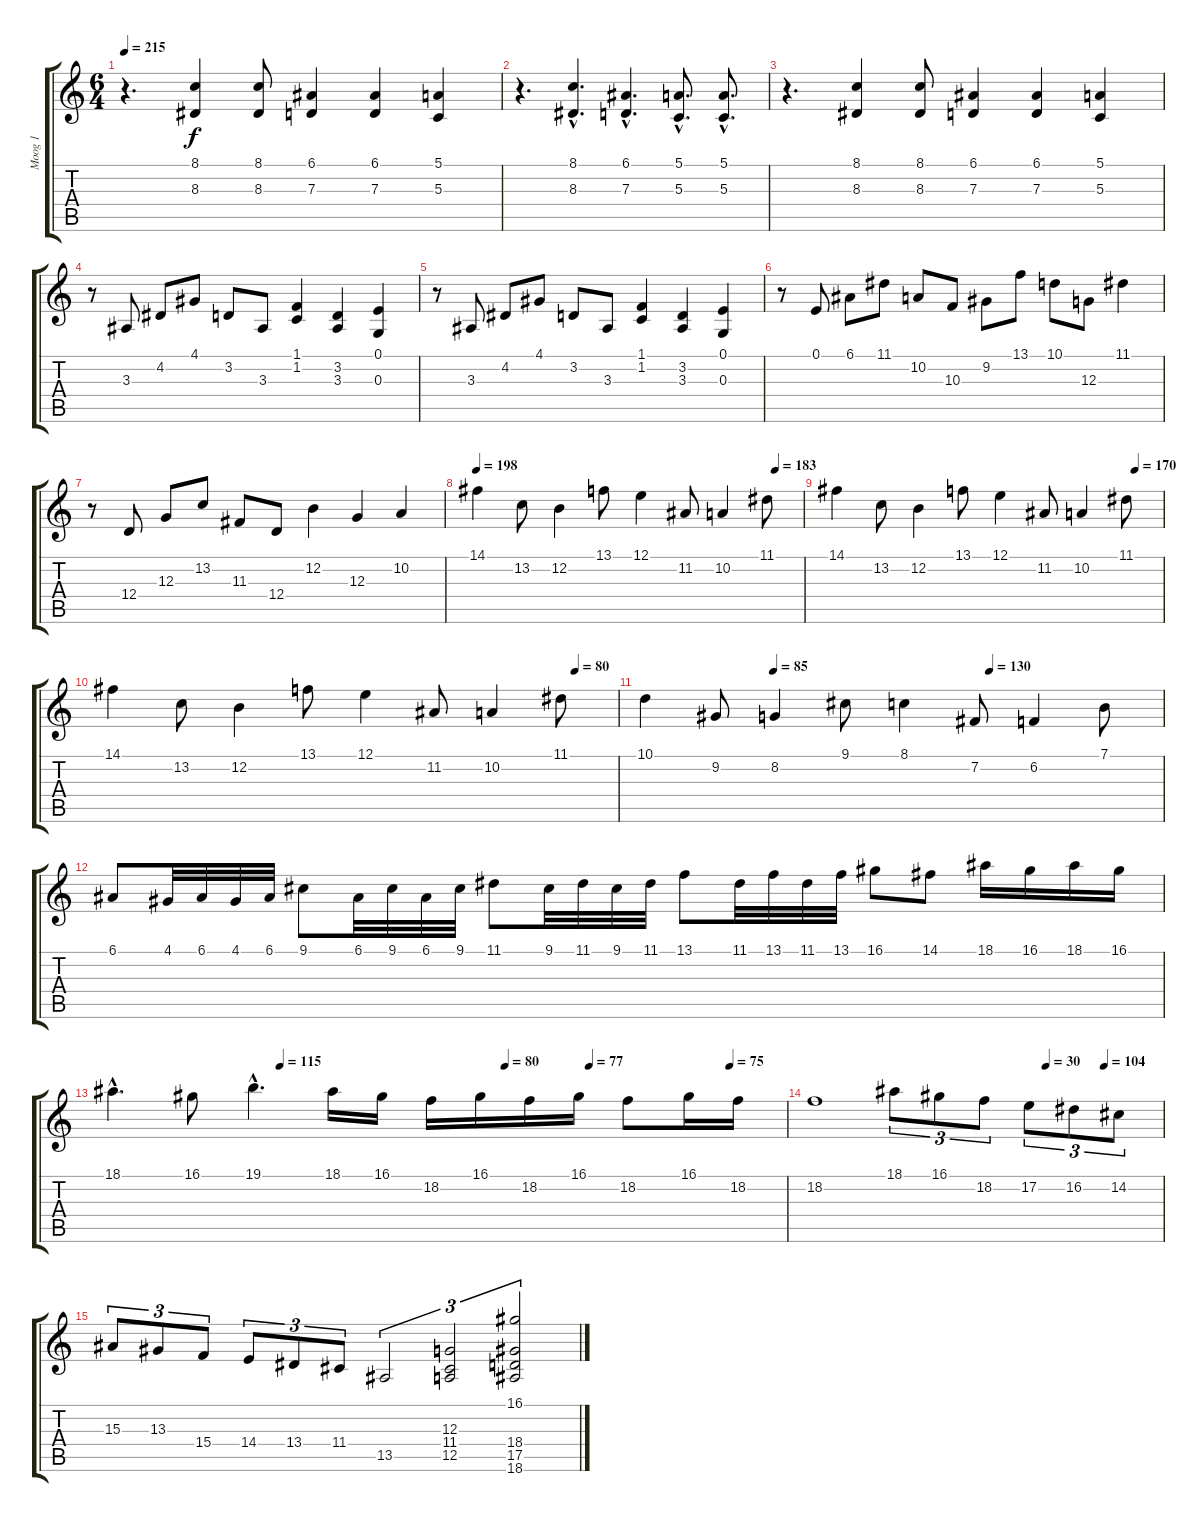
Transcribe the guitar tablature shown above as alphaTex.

\track ("Moog 1" "Moog 1") {instrument lead2sawtooth}
\staff {score tabs}
\tuning (E4 B3 G3 D3 A2 E2) {hide}
\ts (6 4)
\tempo 215
\clef g2
\ks c
r.4{d dy f} (8.1 8.3).4 (8.1 8.3).8 (6.1 7.3).4 (6.1 7.3).4 (5.1 5.3).4 |
r.4{d} (8.1{hac} 8.3{hac}).4{d} (6.1{hac} 7.3{hac}).4{d} (5.1{hac} 5.3{hac}).8{d} (5.1{hac} 5.3{hac}).8{d} |
r.4{d} (8.1 8.3).4 (8.1 8.3).8 (6.1 7.3).4 (6.1 7.3).4 (5.1 5.3).4 |
r.8 3.3.8 4.2.8 4.1.8 3.2.8 3.3.8 (1.1 1.2).4 (3.2 3.3).4 (0.1 0.3).4 |
r.8 3.3.8 4.2.8 4.1.8 3.2.8 3.3.8 (1.1 1.2).4 (3.2 3.3).4 (0.1 0.3).4 |
r.8 0.1.8 6.1.8 11.1.8 10.2.8 10.3.8 9.2.8 13.1.8 10.1.8 12.3.8 11.1.4 |
r.8 12.4.8 12.3.8 13.2.8 11.3.8 12.4.8 12.2.4 12.3.4 10.2.4 |
\tempo 198
\tempo (183 0.9166666666666666)
14.1.4 13.2.8 12.2.4 13.1.8 12.1.4 11.2.8 10.2.4 11.1.8 |
\tempo (170 0.9166666666666666)
14.1.4 13.2.8 12.2.4 13.1.8 12.1.4 11.2.8 10.2.4 11.1.8 |
\tempo (80 0.9166666666666666)
14.1.4 13.2.8 12.2.4 13.1.8 12.1.4 11.2.8 10.2.4 11.1.8 |
\tempo (85 0.25)
\tempo (130 0.6666666666666666)
10.1.4 9.2.8 8.2.4 9.1.8 8.1.4 7.2.8 6.2.4 7.1.8 |
6.1.8 4.1.32 6.1.32 4.1.32 6.1.32 9.1.8 6.1.32 9.1.32 6.1.32 9.1.32 11.1.8 9.1.32 11.1.32 9.1.32 11.1.32 13.1.8 11.1.32 13.1.32 11.1.32 13.1.32 16.1.8 14.1.8 18.1.16 16.1.16 18.1.16 16.1.16 |
\tempo (115 0.25)
\tempo (80 0.5833333333333334)
\tempo (77 0.7083333333333334)
\tempo (75 0.9166666666666666)
18.1{hac}.4{d} 16.1.8 19.1{hac}.4{d} 18.1.16 16.1.16 18.2.16 16.1.16 18.2.16 16.1.16 18.2.8 16.1.16 18.2.16 |
\tempo (30 0.6666666666666666)
\tempo (104 0.8333333333333334)
18.2.1 18.1.8{tu (3 2)} 16.1.8{tu (3 2)} 18.2.8{tu (3 2)} 17.2.8{tu (3 2)} 16.2.8{tu (3 2)} 14.2.8{tu (3 2)} |
15.3.8{tu (3 2)} 13.3.8{tu (3 2)} 15.4.8{tu (3 2)} 14.4.8{tu (3 2)} 13.4.8{tu (3 2)} 11.4.8{tu (3 2)} 13.5.2{tu (3 2)} (12.3 11.4 12.5).2{tu (3 2)} (16.1 18.4 17.5 18.6).2{tu (3 2)}
